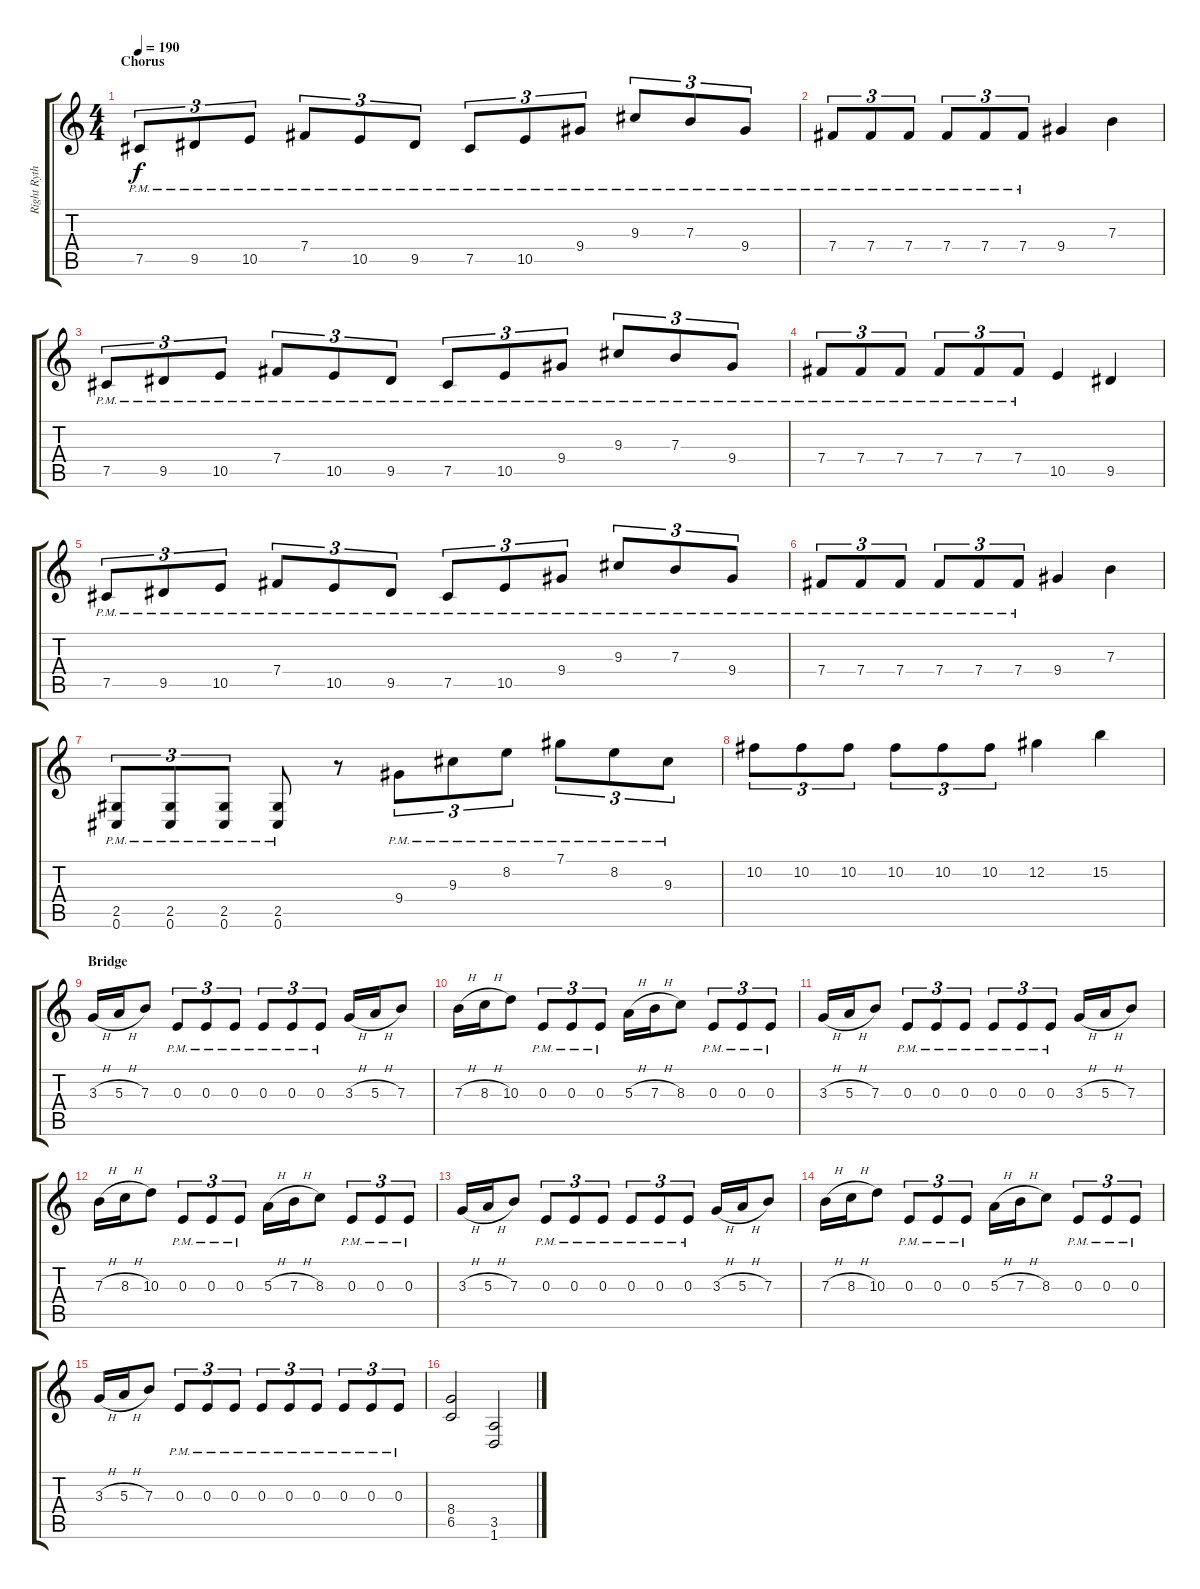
\track ("Right Rythm Guitar (Rythm Guitar)" "Right Ryth") {instrument distortionguitar}
\staff {score tabs}
\tuning (Db4 Ab3 E3 B2 Gb2 Db2) {hide}
\ts (4 4)
\section ("" "Chorus")
\tempo 190
\clef g2
\ks c
7.5{pm}.8{tu (3 2) dy f} 9.5{pm}.8{tu (3 2)} 10.5{pm}.8{tu (3 2)} 7.4{pm}.8{tu (3 2)} 10.5{pm}.8{tu (3 2)} 9.5{pm}.8{tu (3 2)} 7.5{pm}.8{tu (3 2)} 10.5{pm}.8{tu (3 2)} 9.4{pm}.8{tu (3 2)} 9.3{pm}.8{tu (3 2)} 7.3{pm}.8{tu (3 2)} 9.4{pm}.8{tu (3 2)} |
7.4{pm}.8{tu (3 2)} 7.4{pm}.8{tu (3 2)} 7.4{pm}.8{tu (3 2)} 7.4{pm}.8{tu (3 2)} 7.4{pm}.8{tu (3 2)} 7.4{pm}.8{tu (3 2)} 9.4.4 7.3.4 |
7.5{pm}.8{tu (3 2)} 9.5{pm}.8{tu (3 2)} 10.5{pm}.8{tu (3 2)} 7.4{pm}.8{tu (3 2)} 10.5{pm}.8{tu (3 2)} 9.5{pm}.8{tu (3 2)} 7.5{pm}.8{tu (3 2)} 10.5{pm}.8{tu (3 2)} 9.4{pm}.8{tu (3 2)} 9.3{pm}.8{tu (3 2)} 7.3{pm}.8{tu (3 2)} 9.4{pm}.8{tu (3 2)} |
7.4{pm}.8{tu (3 2)} 7.4{pm}.8{tu (3 2)} 7.4{pm}.8{tu (3 2)} 7.4{pm}.8{tu (3 2)} 7.4{pm}.8{tu (3 2)} 7.4{pm}.8{tu (3 2)} 10.5.4 9.5.4 |
7.5{pm}.8{tu (3 2)} 9.5{pm}.8{tu (3 2)} 10.5{pm}.8{tu (3 2)} 7.4{pm}.8{tu (3 2)} 10.5{pm}.8{tu (3 2)} 9.5{pm}.8{tu (3 2)} 7.5{pm}.8{tu (3 2)} 10.5{pm}.8{tu (3 2)} 9.4{pm}.8{tu (3 2)} 9.3{pm}.8{tu (3 2)} 7.3{pm}.8{tu (3 2)} 9.4{pm}.8{tu (3 2)} |
7.4{pm}.8{tu (3 2)} 7.4{pm}.8{tu (3 2)} 7.4{pm}.8{tu (3 2)} 7.4{pm}.8{tu (3 2)} 7.4{pm}.8{tu (3 2)} 7.4{pm}.8{tu (3 2)} 9.4.4 7.3.4 |
(2.5{pm} 0.6{pm}).8{tu (3 2)} (2.5{pm} 0.6{pm}).8{tu (3 2)} (2.5{pm} 0.6{pm}).8{tu (3 2)} (2.5{pm} 0.6{pm}).8 r.8 9.4{pm}.8{tu (3 2)} 9.3{pm}.8{tu (3 2)} 8.2{pm}.8{tu (3 2)} 7.1{pm}.8{tu (3 2)} 8.2{pm}.8{tu (3 2)} 9.3{pm}.8{tu (3 2)} |
10.2.8{tu (3 2)} 10.2.8{tu (3 2)} 10.2.8{tu (3 2)} 10.2.8{tu (3 2)} 10.2.8{tu (3 2)} 10.2.8{tu (3 2)} 12.2.4 15.2.4 |
\section ("" "Bridge")
3.3{h}.16 5.3{h}.16 7.3.8 0.3{pm}.8{tu (3 2)} 0.3{pm}.8{tu (3 2)} 0.3{pm}.8{tu (3 2)} 0.3{pm}.8{tu (3 2)} 0.3{pm}.8{tu (3 2)} 0.3{pm}.8{tu (3 2)} 3.3{h}.16 5.3{h}.16 7.3.8 |
7.3{h}.16 8.3{h}.16 10.3.8 0.3{pm}.8{tu (3 2)} 0.3{pm}.8{tu (3 2)} 0.3{pm}.8{tu (3 2)} 5.3{h}.16 7.3{h}.16 8.3.8 0.3{pm}.8{tu (3 2)} 0.3{pm}.8{tu (3 2)} 0.3{pm}.8{tu (3 2)} |
3.3{h}.16 5.3{h}.16 7.3.8 0.3{pm}.8{tu (3 2)} 0.3{pm}.8{tu (3 2)} 0.3{pm}.8{tu (3 2)} 0.3{pm}.8{tu (3 2)} 0.3{pm}.8{tu (3 2)} 0.3{pm}.8{tu (3 2)} 3.3{h}.16 5.3{h}.16 7.3.8 |
7.3{h}.16 8.3{h}.16 10.3.8 0.3{pm}.8{tu (3 2)} 0.3{pm}.8{tu (3 2)} 0.3{pm}.8{tu (3 2)} 5.3{h}.16 7.3{h}.16 8.3.8 0.3{pm}.8{tu (3 2)} 0.3{pm}.8{tu (3 2)} 0.3{pm}.8{tu (3 2)} |
3.3{h}.16 5.3{h}.16 7.3.8 0.3{pm}.8{tu (3 2)} 0.3{pm}.8{tu (3 2)} 0.3{pm}.8{tu (3 2)} 0.3{pm}.8{tu (3 2)} 0.3{pm}.8{tu (3 2)} 0.3{pm}.8{tu (3 2)} 3.3{h}.16 5.3{h}.16 7.3.8 |
7.3{h}.16 8.3{h}.16 10.3.8 0.3{pm}.8{tu (3 2)} 0.3{pm}.8{tu (3 2)} 0.3{pm}.8{tu (3 2)} 5.3{h}.16 7.3{h}.16 8.3.8 0.3{pm}.8{tu (3 2)} 0.3{pm}.8{tu (3 2)} 0.3{pm}.8{tu (3 2)} |
3.3{h}.16 5.3{h}.16 7.3.8 0.3{pm}.8{tu (3 2)} 0.3{pm}.8{tu (3 2)} 0.3{pm}.8{tu (3 2)} 0.3{pm}.8{tu (3 2)} 0.3{pm}.8{tu (3 2)} 0.3{pm}.8{tu (3 2)} 0.3{pm}.8{tu (3 2)} 0.3{pm}.8{tu (3 2)} 0.3{pm}.8{tu (3 2)} |
(8.4 6.5).2 (3.5 1.6).2
